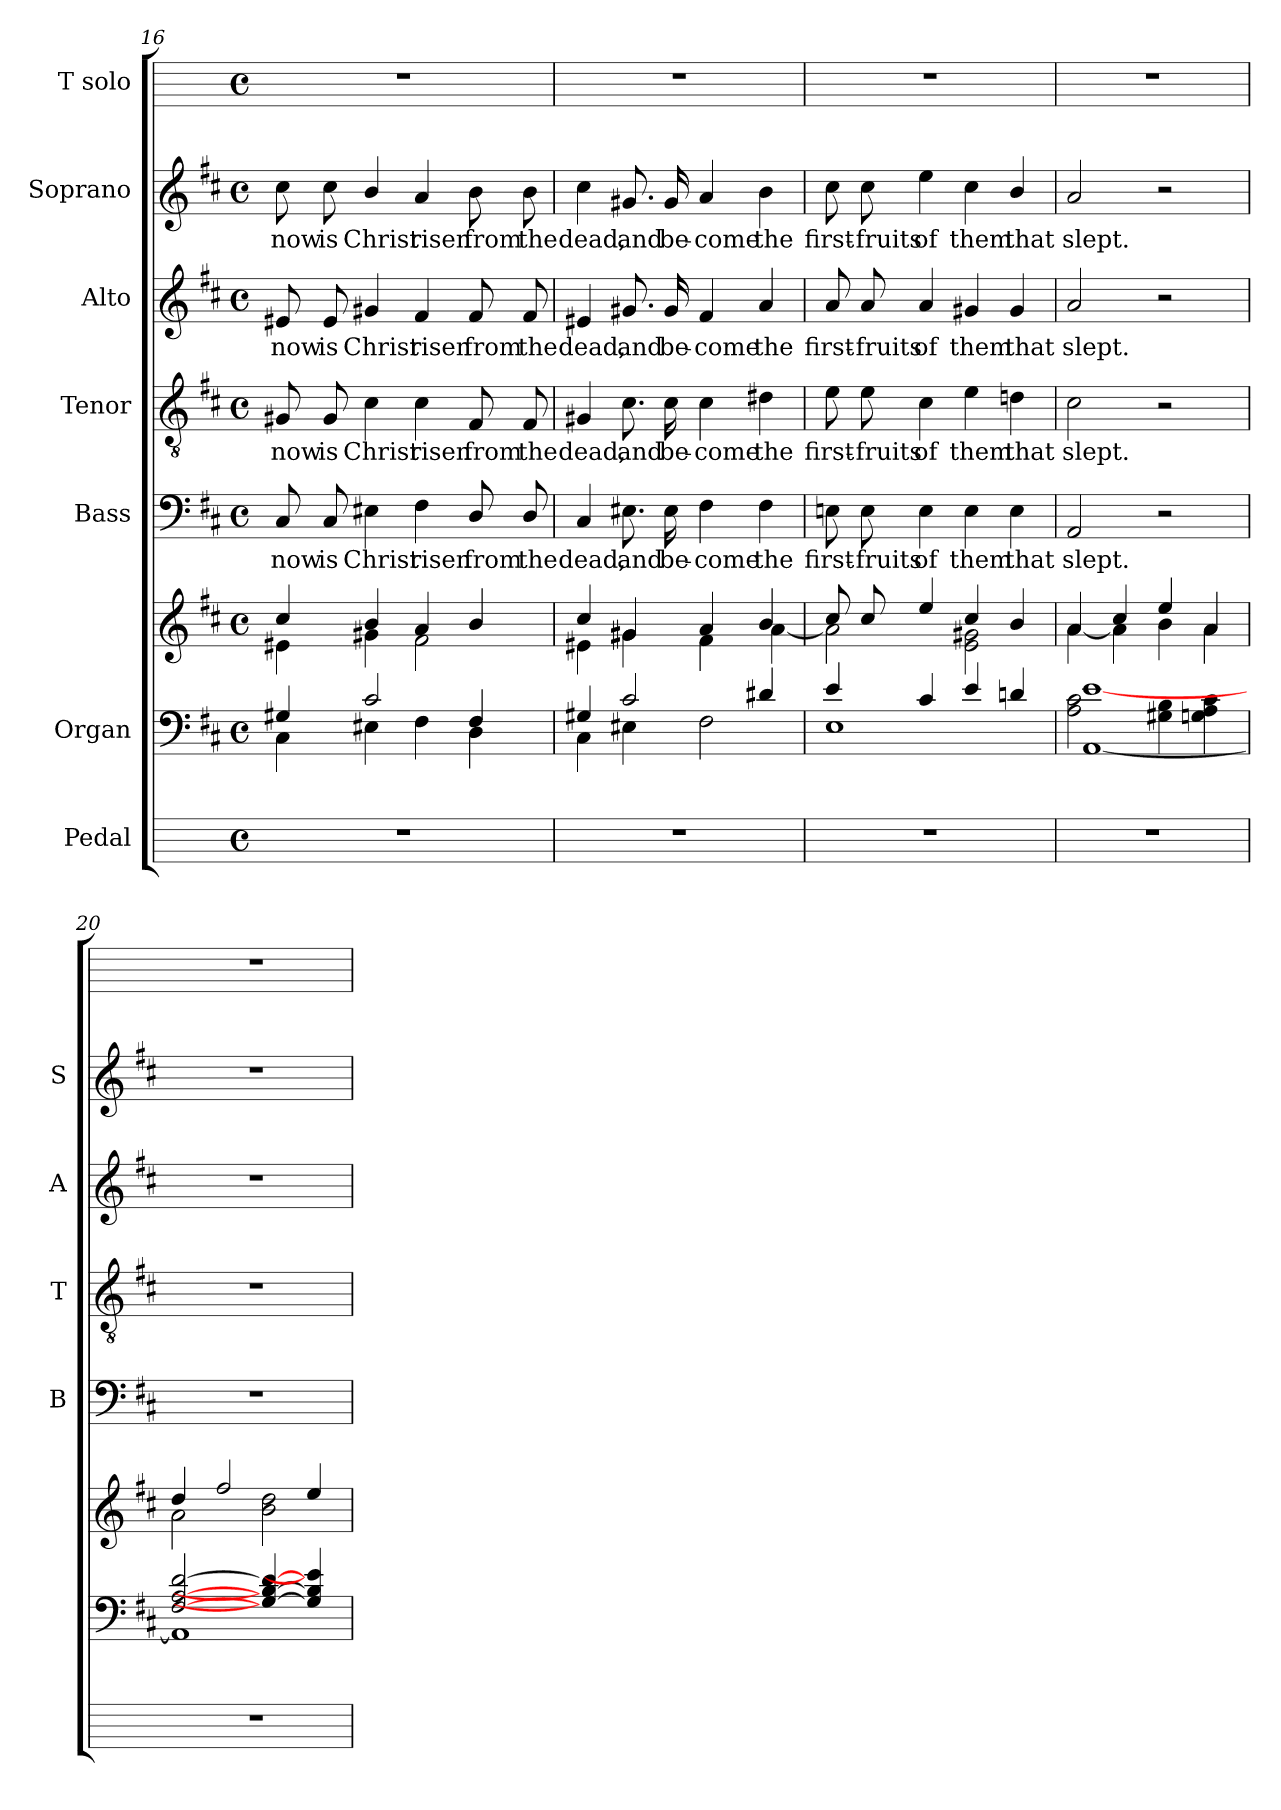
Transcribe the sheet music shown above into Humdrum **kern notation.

**kern	**kern	**kern	**kern	**text	**kern	**text	**kern	**text	**kern	**text	**kern
*part7	*part6	*part6	*part5	*part5	*part4	*part4	*part3	*part3	*part2	*part2	*part1
*staff8	*staff7	*staff6	*staff5	*staff5	*staff4	*staff4	*staff3	*staff3	*staff2	*staff2	*staff1
*I"Pedal	*I"Organ	*	*I"Bass	*	*I"Tenor	*	*I"Alto	*	*I"Soprano	*	*I"T solo
*	*	*	*I'B	*	*I'T	*	*I'A	*	*I'S	*	*
!!LO:LB:g=z
*	*clefF4	*clefG2	*clefF4	*	*clefGv2	*	*clefG2	*	*clefG2	*	*
*	*k[f#c#]	*k[f#c#]	*k[f#c#]	*	*k[f#c#]	*	*k[f#c#]	*	*k[f#c#]	*	*
*	*D:	*D:	*D:	*	*D:	*	*D:	*	*D:	*	*
*M4/4	*M4/4	*M4/4	*M4/4	*	*M4/4	*	*M4/4	*	*M4/4	*	*M4/4
*met(c)	*met(c)	*met(c)	*met(c)	*	*met(c)	*	*met(c)	*	*met(c)	*	*met(c)
=16	=16	=16	=16	=16	=16	=16	=16	=16	=16	=16	=16
*	*^	*^	*	*	*	*	*	*	*	*	*
!	!	!	!	!	!	!LO:LY:b	!	!LO:LY:b	!	!LO:LY:b	!	!LO:LY:b	!
1r	4G#X/	4C#\	4cc#/	4e#X\	8C#	now	8G#X	now	8e#X	now	8cc#	now	1r
!	!	!	!	!	!	!LO:LY:b	!	!LO:LY:b	!	!LO:LY:b	!	!LO:LY:b	!
.	.	.	.	.	8C#	is	8G#	is	8e#	is	8cc#	is	.
!	!	!	!	!	!	!LO:LY:b	!	!LO:LY:b	!	!LO:LY:b	!	!LO:LY:b	!
.	2c#/	4E#X\	4b/	4g#X\	4E#X\	Christ	4c#\	Christ	4g#X/	Christ	4b/	Christ	.
!	!	!	!	!	!	!LO:LY:b	!	!LO:LY:b	!	!LO:LY:b	!	!LO:LY:b	!
.	.	4F#\	4a/	2f#\	4F#	risen	4c#	risen	4f#	risen	4a	risen	.
!	!	!	!	!	!	!LO:LY:b	!	!LO:LY:b	!	!LO:LY:b	!	!LO:LY:b	!
.	4F#/	4D\	4b/	.	8D/	from	8F#	from	8f#	from	8b	from	.
!	!	!	!	!	!	!LO:LY:b	!	!LO:LY:b	!	!LO:LY:b	!	!LO:LY:b	!
.	.	.	.	.	8D/	the	8F#	the	8f#	the	8b	the	.
=17	=17	=17	=17	=17	=17	=17	=17	=17	=17	=17	=17	=17	=17
!	!	!	!	!	!	!LO:LY:b	!	!LO:LY:b	!	!LO:LY:b	!	!LO:LY:b	!
1r	4G#X/	4C#\	4cc#/	4e#X\	4C#	dead,	4G#X	dead,	4e#X	dead,	4cc#	dead,	1r
!	!	!	!	!	!	!LO:LY:b	!	!LO:LY:b	!	!LO:LY:b	!	!LO:LY:b	!
.	2c#/	4E#X\	4g#X/	4g#X\	8.E#X	and	8.c#	and	8.g#X	and	8.g#X	and	.
!	!	!	!	!	!	!LO:LY:b	!	!LO:LY:b	!	!LO:LY:b	!	!LO:LY:b	!
.	.	.	.	.	16E#	be-	16c#	be-	16g#	be-	16g#	be-	.
!	!	!	!	!	!	!LO:LY:b	!	!LO:LY:b	!	!LO:LY:b	!	!LO:LY:b	!
.	.	2F#\	4a/	4f#\	4F#	-come	4c#	-come	4f#	-come	4a	-come	.
!	!	!	!	!	!	!LO:LY:b	!	!LO:LY:b	!	!LO:LY:b	!	!LO:LY:b	!
.	4d#X/	.	4b/	[4a\	4F#	the	4d#X	the	4a	the	4b	the	.
=18	=18	=18	=18	=18	=18	=18	=18	=18	=18	=18	=18	=18	=18
!	!	!	!	!	!	!LO:LY:b	!	!LO:LY:b	!	!LO:LY:b	!	!LO:LY:b	!
1r	4e/	1E\	8cc#/	2a\]	8En	first-	8e	first-	8a	first-	8cc#	first-	1r
!	!	!	!	!	!	!LO:LY:b	!	!LO:LY:b	!	!LO:LY:b	!	!LO:LY:b	!
.	.	.	8cc#/	.	8E	-fruits	8e	-fruits	8a	-fruits	8cc#	-fruits	.
!	!	!	!	!	!	!LO:LY:b	!	!LO:LY:b	!	!LO:LY:b	!	!LO:LY:b	!
.	4c#/	.	4ee/	.	4E	of	4c#	of	4a	of	4ee	of	.
!	!	!	!	!	!	!LO:LY:b	!	!LO:LY:b	!	!LO:LY:b	!	!LO:LY:b	!
.	4e/	.	4cc#/	2e\ 2g#X\	4E	them	4e	them	4g#X	them	4cc#	them	.
!	!	!	!	!	!	!LO:LY:b	!	!LO:LY:b	!	!LO:LY:b	!	!LO:LY:b	!
.	4dn/	.	4b/	.	4E\	that	4dn\	that	4g#/	that	4b/	that	.
=19	=19	=19	=19	=19	=19	=19	=19	=19	=19	=19	=19	=19	=19
!	!	!	!	!	!	!LO:LY:b	!	!LO:LY:b	!	!LO:LY:b	!	!LO:LY:b	!
1r	2A\ 2c#\	[1AA\ [1e\	4a/	[4a\	2AA	slept.	2c#	slept.	2a	slept.	2a	slept.	1r
.	.	.	4cc#/	4a\]	.	.	.	.	.	.	.	.	.
.	4G#X\ 4B\	.	4ee/	4b\	2r	.	2r	.	2r	.	2r	.	.
.	4Gn\ 4A\ 4c#\	.	4a/	4a\	.	.	.	.	.	.	.	.	.
=20	=20	=20	=20	=20	=20	=20	=20	=20	=20	=20	=20	=20	=20
1r	[2F#/ [2A/ [2d/	1AA\]	4dd/	2a\	1r	.	1r	.	1r	.	1r	.	1r
.	.	.	2ff#/	.	.	.	.	.	.	.	.	.	.
.	4G#/_ 4B/_ 4d/_	.	.	2b\ 2dd\	.	.	.	.	.	.	.	.	.
.	4G#/] 4B/] 4e/]	.	4ee/	.	.	.	.	.	.	.	.	.	.
*	*v	*v	*	*	*	*	*	*	*	*	*	*	*
*	*	*v	*v	*	*	*	*	*	*	*	*	*
=	=	=	=	=	=	=	=	=	=	=	=
*-	*-	*-	*-	*-	*-	*-	*-	*-	*-	*-	*-
